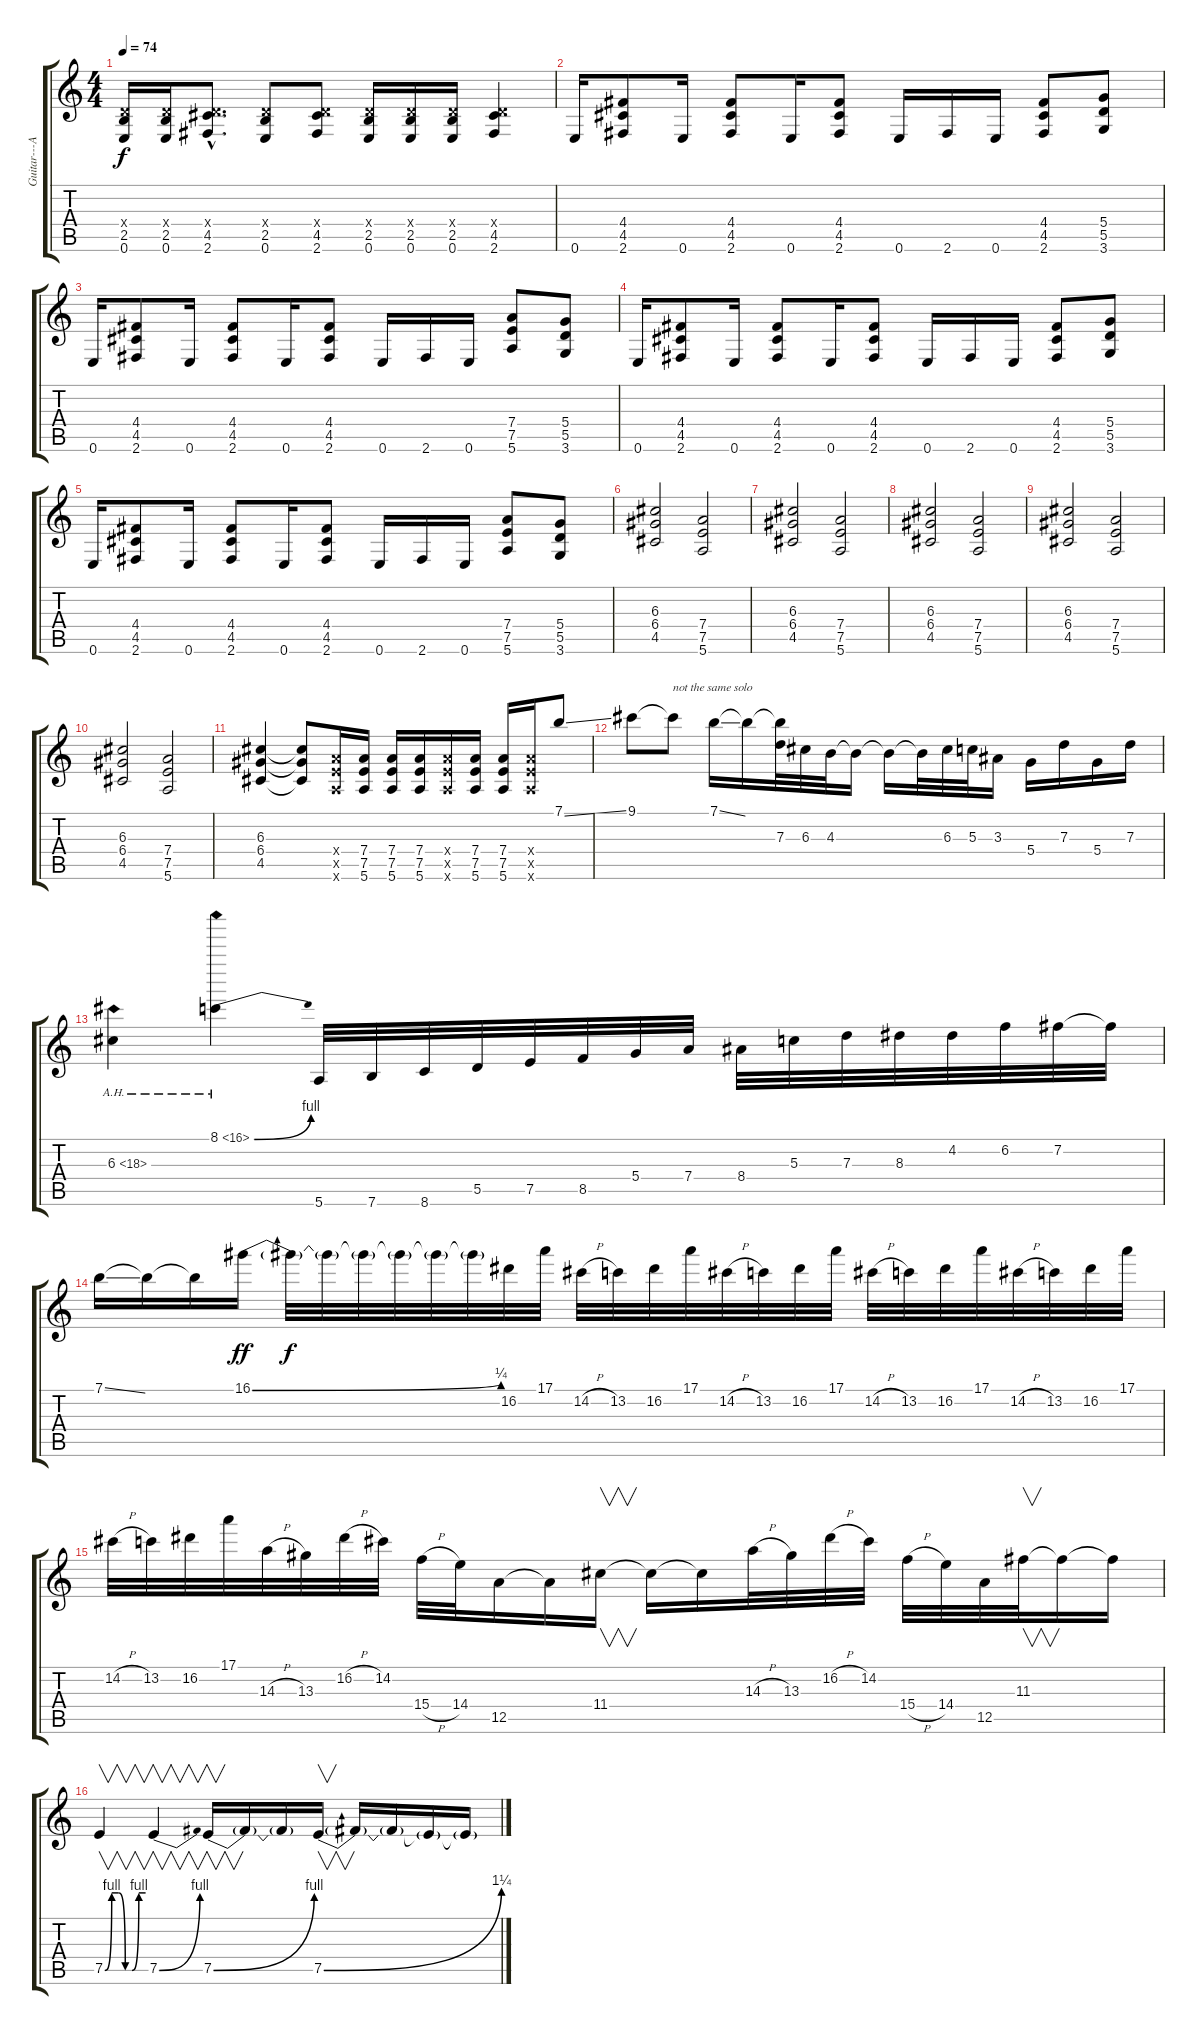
\track ("" "Guitar---A") {instrument distortionguitar}
\staff {score tabs}
\tuning (E4 B3 G3 D3 A2 E2) {hide}
\ts (4 4)
\tempo 74
\clef g2
\ks c
(0.4{x} 2.5 0.6).16{dy f} (0.4{x} 2.5 0.6).16 (0.4{hac x} 4.5{hac} 2.6{hac}).8{d} (0.4{x} 2.5 0.6).8 (0.4{x} 4.5 2.6).8 (0.4{x} 2.5 0.6).16 (0.4{x} 2.5 0.6).16 (0.4{x} 2.5 0.6).16 (0.4{x} 4.5 2.6).4 |
0.6.16 (4.4 4.5 2.6).8 0.6.16 (4.4 4.5 2.6).8 0.6.16 (4.4 4.5 2.6).8 0.6.16 2.6.16 0.6.16 (4.4 4.5 2.6).8 (5.4 5.5 3.6).8 |
0.6.16 (4.4 4.5 2.6).8 0.6.16 (4.4 4.5 2.6).8 0.6.16 (4.4 4.5 2.6).8 0.6.16 2.6.16 0.6.16 (7.4 7.5 5.6).8 (5.4 5.5 3.6).8 |
0.6.16 (4.4 4.5 2.6).8 0.6.16 (4.4 4.5 2.6).8 0.6.16 (4.4 4.5 2.6).8 0.6.16 2.6.16 0.6.16 (4.4 4.5 2.6).8 (5.4 5.5 3.6).8 |
0.6.16 (4.4 4.5 2.6).8 0.6.16 (4.4 4.5 2.6).8 0.6.16 (4.4 4.5 2.6).8 0.6.16 2.6.16 0.6.16 (7.4 7.5 5.6).8 (5.4 5.5 3.6).8 |
(6.3 6.4 4.5).2 (7.4 7.5 5.6).2 |
(6.3 6.4 4.5).2 (7.4 7.5 5.6).2 |
(6.3 6.4 4.5).2 (7.4 7.5 5.6).2 |
(6.3 6.4 4.5).2 (7.4 7.5 5.6).2 |
(6.3 6.4 4.5).2 (7.4 7.5 5.6).2 |
(6.3 6.4 4.5).4 (6.3{t} 6.4{t} 4.5{t}).8 (7.4{x} 7.5{x} 5.6{x}).16 (7.4 7.5 5.6).16 (7.4 7.5 5.6).16 (7.4 7.5 5.6).16 (7.4{x} 7.5{x} 5.6{x}).16 (7.4 7.5 5.6).16 (7.4 7.5 5.6).16 (7.4{x} 7.5{x} 5.6{x}).16 7.1{ss}.8 |
9.1.8 9.1{t}.8{txt "not the same solo"} 7.1{ss}.16 7.1{t}.16 (7.1{t} 7.3).32 6.3.32 4.3.32 4.3{t}.16 4.3{t}.16 4.3{t}.32 6.3.32 5.3.32 3.3.16 5.4.16 7.3.16 5.4.16 7.3.16 |
6.3{ah 12}.4 8.1{be (bend 0 0 60 4) ah 8}.4 5.6.32 7.6.32 8.6.32 5.5.32 7.5.32 8.5.32 5.4.32 7.4.32 8.4.32 5.3.32 7.3.32 8.3.32 4.2.32 6.2.32 7.2.32 7.2{t}.32 |
7.1{ss}.16 7.1{t}.16 7.1{t}.16 16.1{be (bend 0 0 60 1)}.16{dy ff} 16.1{t}.32{dy f} 16.1{t}.32 16.1{t}.32 16.1{t}.32 16.1{t}.32 16.1{t}.32 16.2.32 17.1.32 14.2{h}.32 13.2.32 16.2.32 17.1.32 14.2{h}.32 13.2.32 16.2.32 17.1.32 14.2{h}.32 13.2.32 16.2.32 17.1.32 14.2{h}.32 13.2.32 16.2.32 17.1.32 |
14.2{h}.32 13.2.32 16.2.32 17.1.32 14.3{h}.32 13.3.32 16.2{h}.32 14.2.32 15.4{h}.32 14.4.32 12.5.16 12.5{t}.16 11.4.16{v} 11.4{t}.16 11.4{t}.16 14.3{h}.32 13.3.32 16.2{h}.32 14.2.32 15.4{h}.32 14.4.32 12.5.32 11.3.32{v} 11.3{t}.16 11.3{t}.16 |
7.5{be (custom 0 0 10 4 20 4 30 0 40 0 50 4 60 4)}.4{v} 7.5{be (bend 0 0 60 4)}.4{v} 7.5{be (bend 0 0 60 4)}.16{v} 7.5{t}.16 7.5{t}.16 7.5{be (bend 0 0 60 5)}.16{v} 7.5{t}.16 7.5{t}.16 7.5{t}.16 7.5{t}.16
